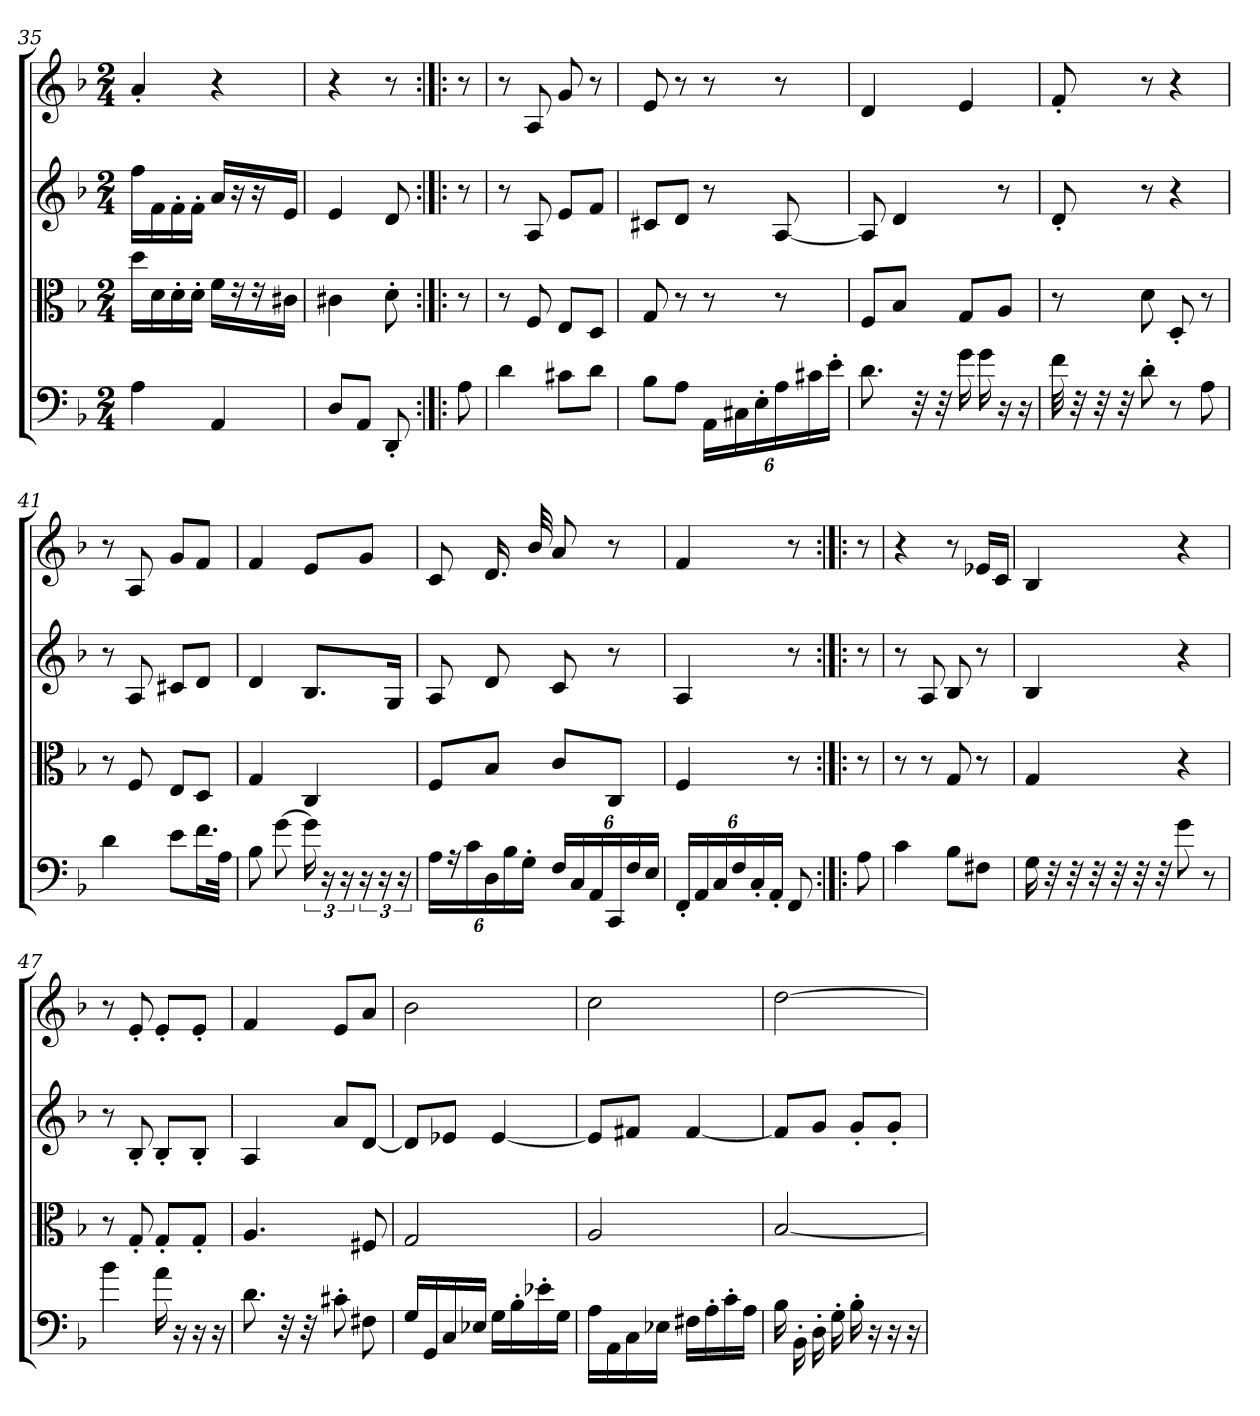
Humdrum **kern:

**kern	**kern	**kern	**kern
*part4	*part3	*part2	*part1
*staff4	*staff3	*staff2	*staff1
*clefF4	*clefC3	*clefG2	*clefG2
*k[b-]	*k[b-]	*k[b-]	*k[b-]
*d:	*d:	*d:	*d:
*M2/4	*M2/4	*M2/4	*M2/4
=35	=35	=35	=35
4A\	16dd\LL	16ff\LL	4a'/
.	16d\	16f\	.
.	16d'\	16f'\	.
.	16d'\JJ	16f'\JJ	.
4AA/	16f\LL	16a/LL	4r
.	16r	16r	.
.	16r	16r	.
.	16c#X\JJ	16e/JJ	.
=36	=36	=36	=36
8D/L	4c#X\	4e/	4r
8AA/J	.	.	.
8DD'/	8d'\	8d/	8r
=:|!|:	=:|!|:	=:|!|:	=:|!|:
8A\	8r	8r	8r
=37	=37	=37	=37
4d\	8r	8r	8r
.	8F/	8A/	8A/
8c#X\L	8E/L	8e/L	8g/
8d\J	8D/J	8f/J	8r
=38	=38	=38	=38
8B-\L	8G/	8c#X/L	8e/
8A\J	8r	8d/J	8r
24AA\LL	8r	8r	8r
24C#X\	.	.	.
24E'\	.	.	.
24A\	8r	[8A/	8r
24c#X\	.	.	.
24e'\JJ	.	.	.
=39	=39	=39	=39
8.d\	8F/L	8A/]	4d/
.	8B-/J	4d/	.
32r	.	.	.
32r	.	.	.
16g\	8G/L	.	4e/
16g\	.	.	.
16r	8A/J	8r	.
16r	.	.	.
=40	=40	=40	=40
32f\	8r	8d'/	8f'/
32r	.	.	.
32r	.	.	.
32r	.	.	.
8d'\	8d\	8r	8r
8r	8D'/	4r	4r
8A\	8r	.	.
=41	=41	=41	=41
4d\	8r	8r	8r
.	8F/	8A/	8A/
8e\L	8E/L	8c#X/L	8g/L
16.f\L	8D/J	8d/J	8f/J
32A\JJk	.	.	.
=42	=42	=42	=42
8B-\	4G/	4d/	4f/
[8g\	.	.	.
24g\]	4C/	8.B-/L	8e/L
24r	.	.	.
24r	.	.	.
24r	.	.	8g/J
24r	.	.	.
.	.	16G/Jk	.
24r	.	.	.
=43	=43	=43	=43
24A\LL	8F/L	8A/	8c/
24r	.	.	.
24c\	.	.	.
24D\	8B-/J	8d/	16.d/
24B-\	.	.	.
24G'\JJ	.	.	.
.	.	.	32b-/
24F/LL	8c/L	8c/	8a/
24C/	.	.	.
24AA/	.	.	.
24CC/	8C/J	8r	8r
24F/	.	.	.
24E/JJ	.	.	.
=44	=44	=44	=44
24FF'/LL	4F/	4A/	4f/
24AA/	.	.	.
24C/	.	.	.
24F/	.	.	.
24C'/	.	.	.
24AA'/JJ	.	.	.
8FF/	8r	8r	8r
=:|!|:	=:|!|:	=:|!|:	=:|!|:
8A\	8r	8r	8r
=45	=45	=45	=45
4c\	8r	8r	4r
.	8r	8A/	.
8B-\L	8G/	8B-/	8r
8F#X\J	8r	8r	16e-X/LL
.	.	.	16c/JJ
=46	=46	=46	=46
16G\	4G/	4B-/	4B-/
32r	.	.	.
32r	.	.	.
32r	.	.	.
32r	.	.	.
32r	.	.	.
32r	.	.	.
8g\	4r	4r	4r
8r	.	.	.
=47	=47	=47	=47
4b-\	8r	8r	8r
.	8G'/	8B-'/	8e'/
16a\	8G'/L	8B-'/L	8e'/L
16r	.	.	.
16r	8G'/J	8B-'/J	8e'/J
16r	.	.	.
=48	=48	=48	=48
8.d\	4.A/	4A/	4f/
32r	.	.	.
32r	.	.	.
8c#X'\	.	8a/L	8e/L
8F#X\	8F#X/	[8d/J	8a/J
=49	=49	=49	=49
16G/LL	2G/	8d/L]	2b-\
16GG/	.	.	.
16C/	.	8e-X/J	.
16E-X/JJ	.	.	.
16G\LL	.	[4e-/	.
16B-'\	.	.	.
16e-X'\	.	.	.
16G\JJ	.	.	.
=50	=50	=50	=50
16A\LL	2A/	8e-/L]	2cc\
16AA\	.	.	.
16C\	.	8f#X/J	.
16E-X\JJ	.	.	.
16F#X\LL	.	[4f#/	.
16A'\	.	.	.
16c'\	.	.	.
16A\JJ	.	.	.
=51	=51	=51	=51
16B-\	[2B-/	8f#/L]	[2dd\
16BB-'\	.	.	.
16D'\	.	8g/J	.
16G'\	.	.	.
16B-'\	.	8g'/L	.
16r	.	.	.
16r	.	8g'/J	.
16r	.	.	.
=	=	=	=
*-	*-	*-	*-
